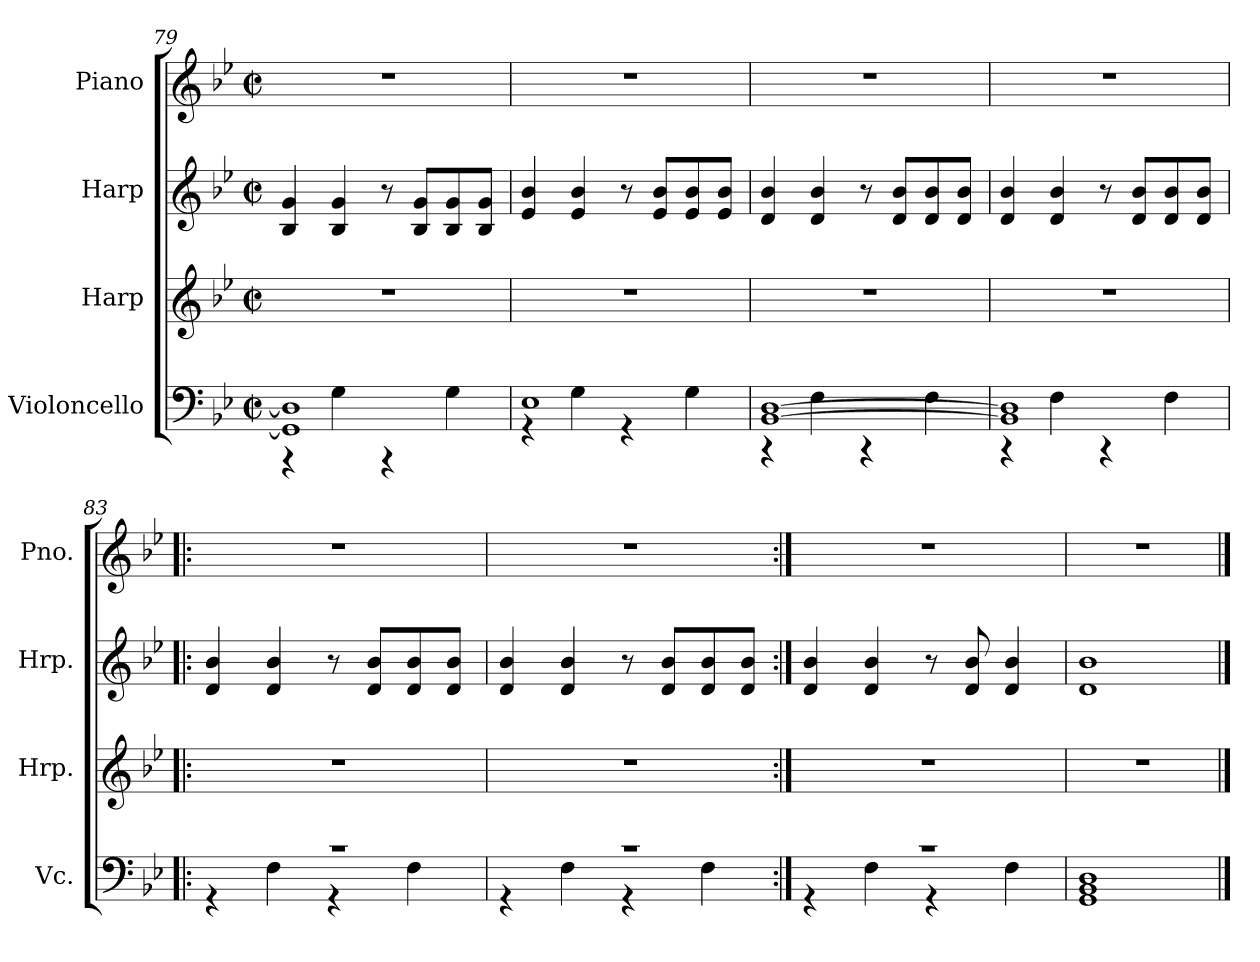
**kern	**kern	**kern	**kern
*part4	*part3	*part2	*part1
*staff4	*staff3	*staff2	*staff1
*I"Violoncello	*I"Harp	*I"Harp	*I"Piano
*I'Vc.	*I'Hrp.	*I'Hrp.	*I'Pno.
*clefF4	*clefG2	*clefG2	*clefG2
*k[b-e-]	*k[b-e-]	*k[b-e-]	*k[b-e-]
*M2/2	*M2/2	*M2/2	*M2/2
*met(c|)	*met(c|)	*met(c|)	*met(c|)
=79	=79	=79	=79
*^	*	*	*
1GG] 1D]	4r	1r	4B-/ 4g/	1r
.	4G\	.	4B-/ 4g/	.
.	4r	.	8r	.
.	.	.	8B-/ 8g/L	.
.	4G\	.	8B-/ 8g/	.
.	.	.	8B-/ 8g/J	.
=80	=80	=80	=80	=80
1E-	4r	1r	4e-/ 4b-/	1r
.	4G\	.	4e-/ 4b-/	.
.	4r	.	8r	.
.	.	.	8e-/ 8b-/L	.
.	4G\	.	8e-/ 8b-/	.
.	.	.	8e-/ 8b-/J	.
=81	=81	=81	=81	=81
[1BB- [1D	4r	1r	4d/ 4b-/	1r
.	4F\	.	4d/ 4b-/	.
.	4r	.	8r	.
.	.	.	8d/ 8b-/L	.
.	4F\	.	8d/ 8b-/	.
.	.	.	8d/ 8b-/J	.
=82	=82	=82	=82	=82
1BB-] 1D]	4r	1r	4d/ 4b-/	1r
.	4F\	.	4d/ 4b-/	.
.	4r	.	8r	.
.	.	.	8d/ 8b-/L	.
.	4F\	.	8d/ 8b-/	.
.	.	.	8d/ 8b-/J	.
!!LO:LB:g=z
=83!|:	=83!|:	=83!|:	=83!|:	=83!|:
1r	4r	1r	4d/ 4b-/	1r
.	4F\	.	4d/ 4b-/	.
.	4r	.	8r	.
.	.	.	8d/ 8b-/L	.
.	4F\	.	8d/ 8b-/	.
.	.	.	8d/ 8b-/J	.
=84	=84	=84	=84	=84
1r	4r	1r	4d/ 4b-/	1r
.	4F\	.	4d/ 4b-/	.
.	4r	.	8r	.
.	.	.	8d/ 8b-/L	.
.	4F\	.	8d/ 8b-/	.
.	.	.	8d/ 8b-/J	.
=85:|!	=85:|!	=85:|!	=85:|!	=85:|!
1r	4r	1r	4d/ 4b-/	1r
.	4F\	.	4d/ 4b-/	.
.	4r	.	8r	.
.	.	.	8d/ 8b-/	.
.	4F\	.	4d/ 4b-/	.
*v	*v	*	*	*
=86	=86	=86	=86
1GG 1BB- 1D	1r	1d 1b-	1r
==	==	==	==
*-	*-	*-	*-
